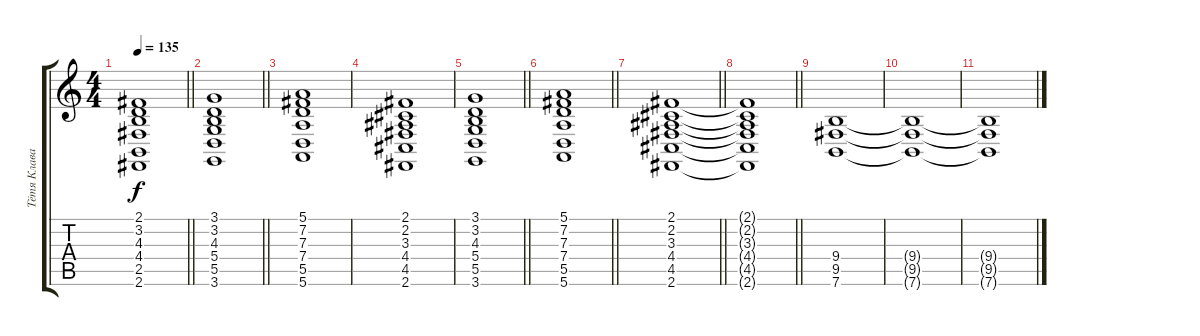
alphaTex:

\track ("Тётя Клава" "Тётя Клава") {instrument stringensemble1}
\staff {score tabs}
\tuning (E4 B3 G3 D3 A2 E2) {hide}
\ts (4 4)
\tempo 135
\clef g2
\barLineRight lightlight
\ks c
(2.1 3.2 4.3 4.4 2.5 2.6).1{dy f volume 13} |
\barLineRight lightlight
(3.1 3.2 4.3 5.4 5.5 3.6).1 |
(5.1 7.2 7.3 7.4 5.5 5.6).1 |
(2.1 2.2 3.3 4.4 4.5 2.6).1 |
\barLineRight lightlight
(3.1 3.2 4.3 5.4 5.5 3.6).1 |
\barLineRight lightlight
(5.1 7.2 7.3 7.4 5.5 5.6).1 |
\barLineRight lightlight
(2.1 2.2 3.3 4.4 4.5 2.6).1 |
\barLineRight lightlight
(2.1{t} 2.2{t} 3.3{t} 4.4{t} 4.5{t} 2.6{t}).1 |
(9.4 9.5 7.6).1 |
(9.4{t} 9.5{t} 7.6{t}).1 |
(9.4{t} 9.5{t} 7.6{t}).1
